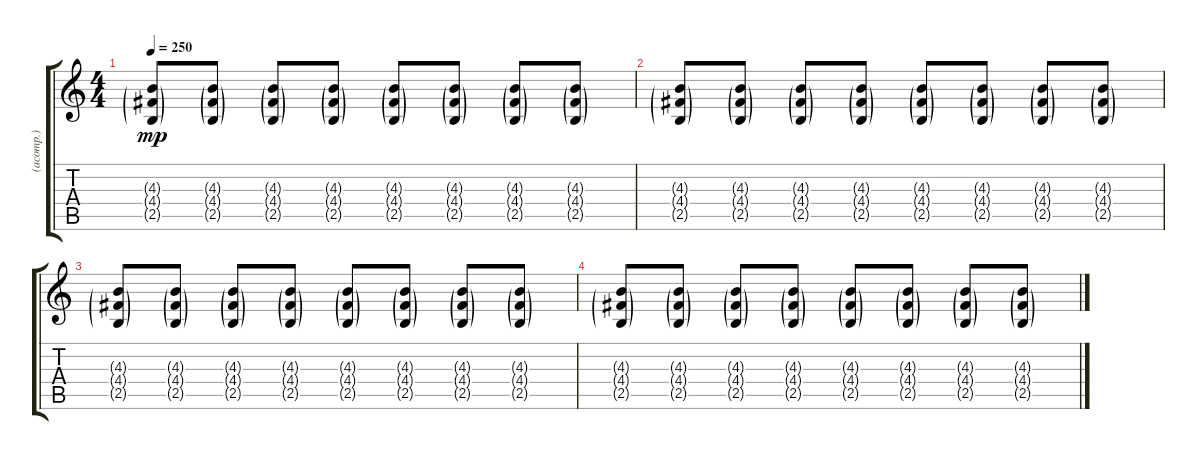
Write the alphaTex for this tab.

\track ("(acomp.)" "(acomp.)") {instrument overdrivenguitar}
\staff {score tabs}
\tuning (E4 B3 G3 D3 A2 E2) {hide}
\ts (4 4)
\tempo 250
\clef g2
\ks c
(4.3{g} 4.4{g} 2.5{g}).8{dy mp} (4.3{g} 4.4{g} 2.5{g}).8 (4.3{g} 4.4{g} 2.5{g}).8 (4.3{g} 4.4{g} 2.5{g}).8 (4.3{g} 4.4{g} 2.5{g}).8 (4.3{g} 4.4{g} 2.5{g}).8 (4.3{g} 4.4{g} 2.5{g}).8 (4.3{g} 4.4{g} 2.5{g}).8 |
(4.3{g} 4.4{g} 2.5{g}).8 (4.3{g} 4.4{g} 2.5{g}).8 (4.3{g} 4.4{g} 2.5{g}).8 (4.3{g} 4.4{g} 2.5{g}).8 (4.3{g} 4.4{g} 2.5{g}).8 (4.3{g} 4.4{g} 2.5{g}).8 (4.3{g} 4.4{g} 2.5{g}).8 (4.3{g} 4.4{g} 2.5{g}).8 |
(4.3{g} 4.4{g} 2.5{g}).8 (4.3{g} 4.4{g} 2.5{g}).8 (4.3{g} 4.4{g} 2.5{g}).8 (4.3{g} 4.4{g} 2.5{g}).8 (4.3{g} 4.4{g} 2.5{g}).8 (4.3{g} 4.4{g} 2.5{g}).8 (4.3{g} 4.4{g} 2.5{g}).8 (4.3{g} 4.4{g} 2.5{g}).8 |
(4.3{g} 4.4{g} 2.5{g}).8 (4.3{g} 4.4{g} 2.5{g}).8 (4.3{g} 4.4{g} 2.5{g}).8 (4.3{g} 4.4{g} 2.5{g}).8 (4.3{g} 4.4{g} 2.5{g}).8 (4.3{g} 4.4{g} 2.5{g}).8 (4.3{g} 4.4{g} 2.5{g}).8 (4.3{g} 4.4{g} 2.5{g}).8
